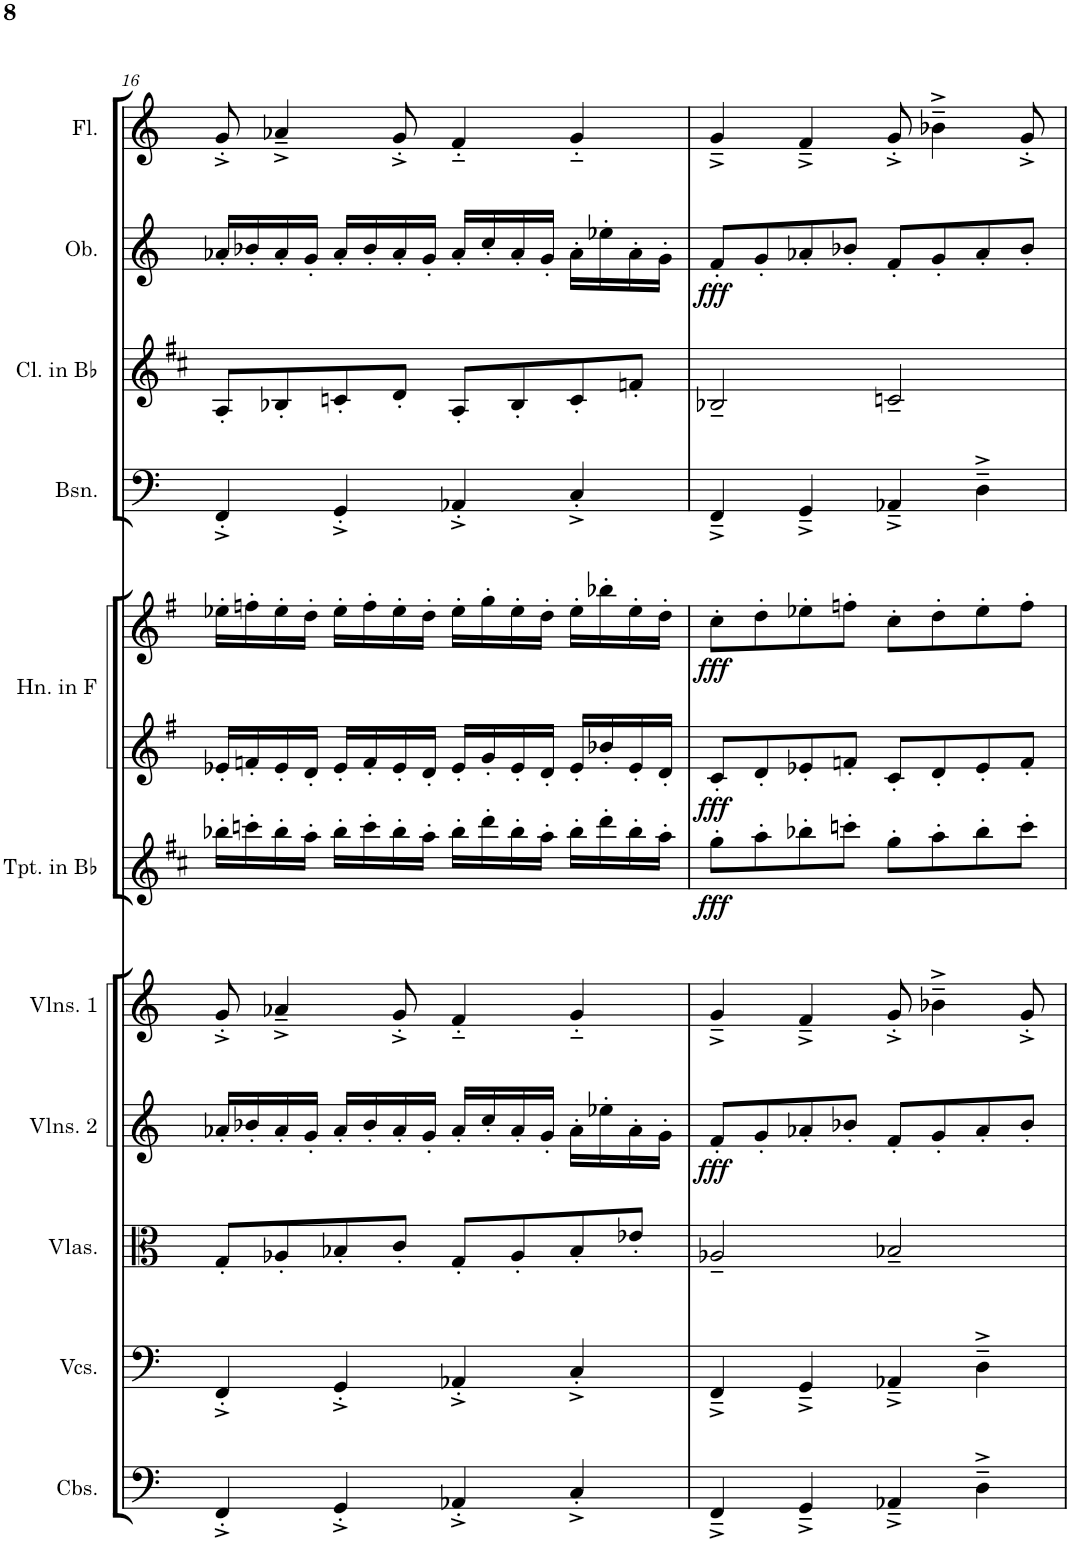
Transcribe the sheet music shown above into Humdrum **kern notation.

**kern	**kern	**kern	**kern	**dynam	**kern	**kern	**dynam	**kern	**kern	**dynam	**kern	**kern	**kern	**dynam	**kern
*part11	*part10	*part9	*part8	*part8	*part7	*part6	*part6	*part5	*part5	*part5	*part4	*part3	*part2	*part2	*part1
*staff12	*staff11	*staff10	*staff9	*staff9	*staff8	*staff7	*staff7	*staff6	*staff5	*staff5/6	*staff4	*staff3	*staff2	*staff2	*staff1
*I"Contrabasses	*I"Violoncellos	*I"Violas	*I"Violins 2	*	*I"Violins 1	*I"Trumpets in Bb	*	*I"Horns in F	*	*	*I"Bassoons	*I"Clarinets in Bb	*I"Oboes	*	*I"Flutes
*I'Cbs.	*I'Vcs.	*I'Vlas.	*I'Vlns. 2	*	*I'Vlns. 1	*I'Tpt. in Bb	*	*I'Hn. in F	*	*	*I'Bsn.	*I'Cl. in Bb	*I'Ob.	*	*I'Fl.
!!LO:PB:g=z
*clefF4	*clefF4	*clefC3	*clefG2	*	*clefG2	*clefG2	*	*clefG2	*clefG2	*	*clefF4	*clefG2	*clefG2	*	*clefG2
*Trd7c12	*	*	*	*	*	*Trd1c2	*	*Trd4c7	*Trd4c7	*	*	*Trd1c2	*	*	*
*k[]	*k[]	*k[]	*k[]	*	*k[]	*k[f#c#]	*	*k[f#]	*k[f#]	*	*k[]	*k[f#c#]	*k[]	*	*k[]
*M4/4	*M4/4	*M4/4	*M4/4	*	*M4/4	*M4/4	*	*M4/4	*M4/4	*	*M4/4	*M4/4	*M4/4	*	*M4/4
=16	=16	=16	=16	=16	=16	=16	=16	=16	=16	=16	=16	=16	=16	=16	=16
4FF'^/	4FF'^/	8G'/L	16a-X'/LL	.	8g'^/	16bb-X'\LL	.	16e-X'/LL	16ee-X'\LL	.	4FF'^/	8A'/L	16a-X'/LL	.	8g'^/
.	.	.	16b-X'/	.	.	16cccn'\	.	16fn'/	16ffn'\	.	.	.	16b-X'/	.	.
.	.	8A-X'/	16a-'/	.	4a-X~^/	16bb-'\	.	16e-'/	16ee-'\	.	.	8B-X'/	16a-'/	.	4a-X~^/
.	.	.	16g'/JJ	.	.	16aa'\JJ	.	16d'/JJ	16dd'\JJ	.	.	.	16g'/JJ	.	.
4GG'^/	4GG'^/	8B-X'/	16a-'/LL	.	.	16bb-'\LL	.	16e-'/LL	16ee-'\LL	.	4GG'^/	8cn'/	16a-'/LL	.	.
.	.	.	16b-'/	.	.	16ccc'\	.	16f'/	16ff'\	.	.	.	16b-'/	.	.
.	.	8c'/J	16a-'/	.	8g'^/	16bb-'\	.	16e-'/	16ee-'\	.	.	8d'/J	16a-'/	.	8g'^/
.	.	.	16g'/JJ	.	.	16aa'\JJ	.	16d'/JJ	16dd'\JJ	.	.	.	16g'/JJ	.	.
4AA-X'^/	4AA-X'^/	8G'/L	16a-'/LL	.	4f'~/	16bb-'\LL	.	16e-'/LL	16ee-'\LL	.	4AA-X'^/	8A'/L	16a-'/LL	.	4f'~/
.	.	.	16cc'/	.	.	16ddd'\	.	16g'/	16gg'\	.	.	.	16cc'/	.	.
.	.	8A-'/	16a-'/	.	.	16bb-'\	.	16e-'/	16ee-'\	.	.	8B-'/	16a-'/	.	.
.	.	.	16g'/JJ	.	.	16aa'\JJ	.	16d'/JJ	16dd'\JJ	.	.	.	16g'/JJ	.	.
4C'^/	4C'^/	8B-'/	16a-'\LL	.	4g'~/	16bb-'\LL	.	16e-'/LL	16ee-'\LL	.	4C'^/	8c'/	16a-'\LL	.	4g'~/
.	.	.	16ee-X'\	.	.	16ddd'\	.	16b-X'/	16bb-X'\	.	.	.	16ee-X'\	.	.
.	.	8e-X'/J	16a-'\	.	.	16bb-'\	.	16e-'/	16ee-'\	.	.	8fn'/J	16a-'\	.	.
.	.	.	16g'\JJ	.	.	16aa'\JJ	.	16d'/JJ	16dd'\JJ	.	.	.	16g'\JJ	.	.
=17	=17	=17	=17	=17	=17	=17	=17	=17	=17	=17	=17	=17	=17	=17	=17
!	!	!	!	!LO:DY:b	!	!	!LO:DY:b	!	!	!LO:DY:b=2	!	!	!	!	!
!	!	!	!	!	!	!	!	!	!	!LO:DY:n=1:b	!	!	!	!LO:DY:b	!
4FF~^/	4FF~^/	2A-X~/	8f'/L	fff	4g~^/	8gg'\L	fff	8c'/L	8cc'\L	fff fff	4FF~^/	2B-X~/	8f'/L	fff	4g~^/
.	.	.	8g'/	.	.	8aa'\	.	8d'/	8dd'\	.	.	.	8g'/	.	.
4GG~^/	4GG~^/	.	8a-X'/	.	4f~^/	8bb-X'\	.	8e-X'/	8ee-X'\	.	4GG~^/	.	8a-X'/	.	4f~^/
.	.	.	8b-X'/J	.	.	8cccn'\J	.	8fn'/J	8ffn'\J	.	.	.	8b-X'/J	.	.
4AA-X~^/	4AA-X~^/	2B-X~/	8f'/L	.	8g'^/	8gg'\L	.	8c'/L	8cc'\L	.	4AA-X~^/	2cn~/	8f'/L	.	8g'^/
.	.	.	8g'/	.	4b-X~^\	8aa'\	.	8d'/	8dd'\	.	.	.	8g'/	.	4b-X~^\
4D~^\	4D~^\	.	8a-'/	.	.	8bb-'\	.	8e-'/	8ee-'\	.	4D~^\	.	8a-'/	.	.
.	.	.	8b-'/J	.	8g'^/	8ccc'\J	.	8f'/J	8ff'\J	.	.	.	8b-'/J	.	8g'^/
=	=	=	=	=	=	=	=	=	=	=	=	=	=	=	=
*-	*-	*-	*-	*-	*-	*-	*-	*-	*-	*-	*-	*-	*-	*-	*-
